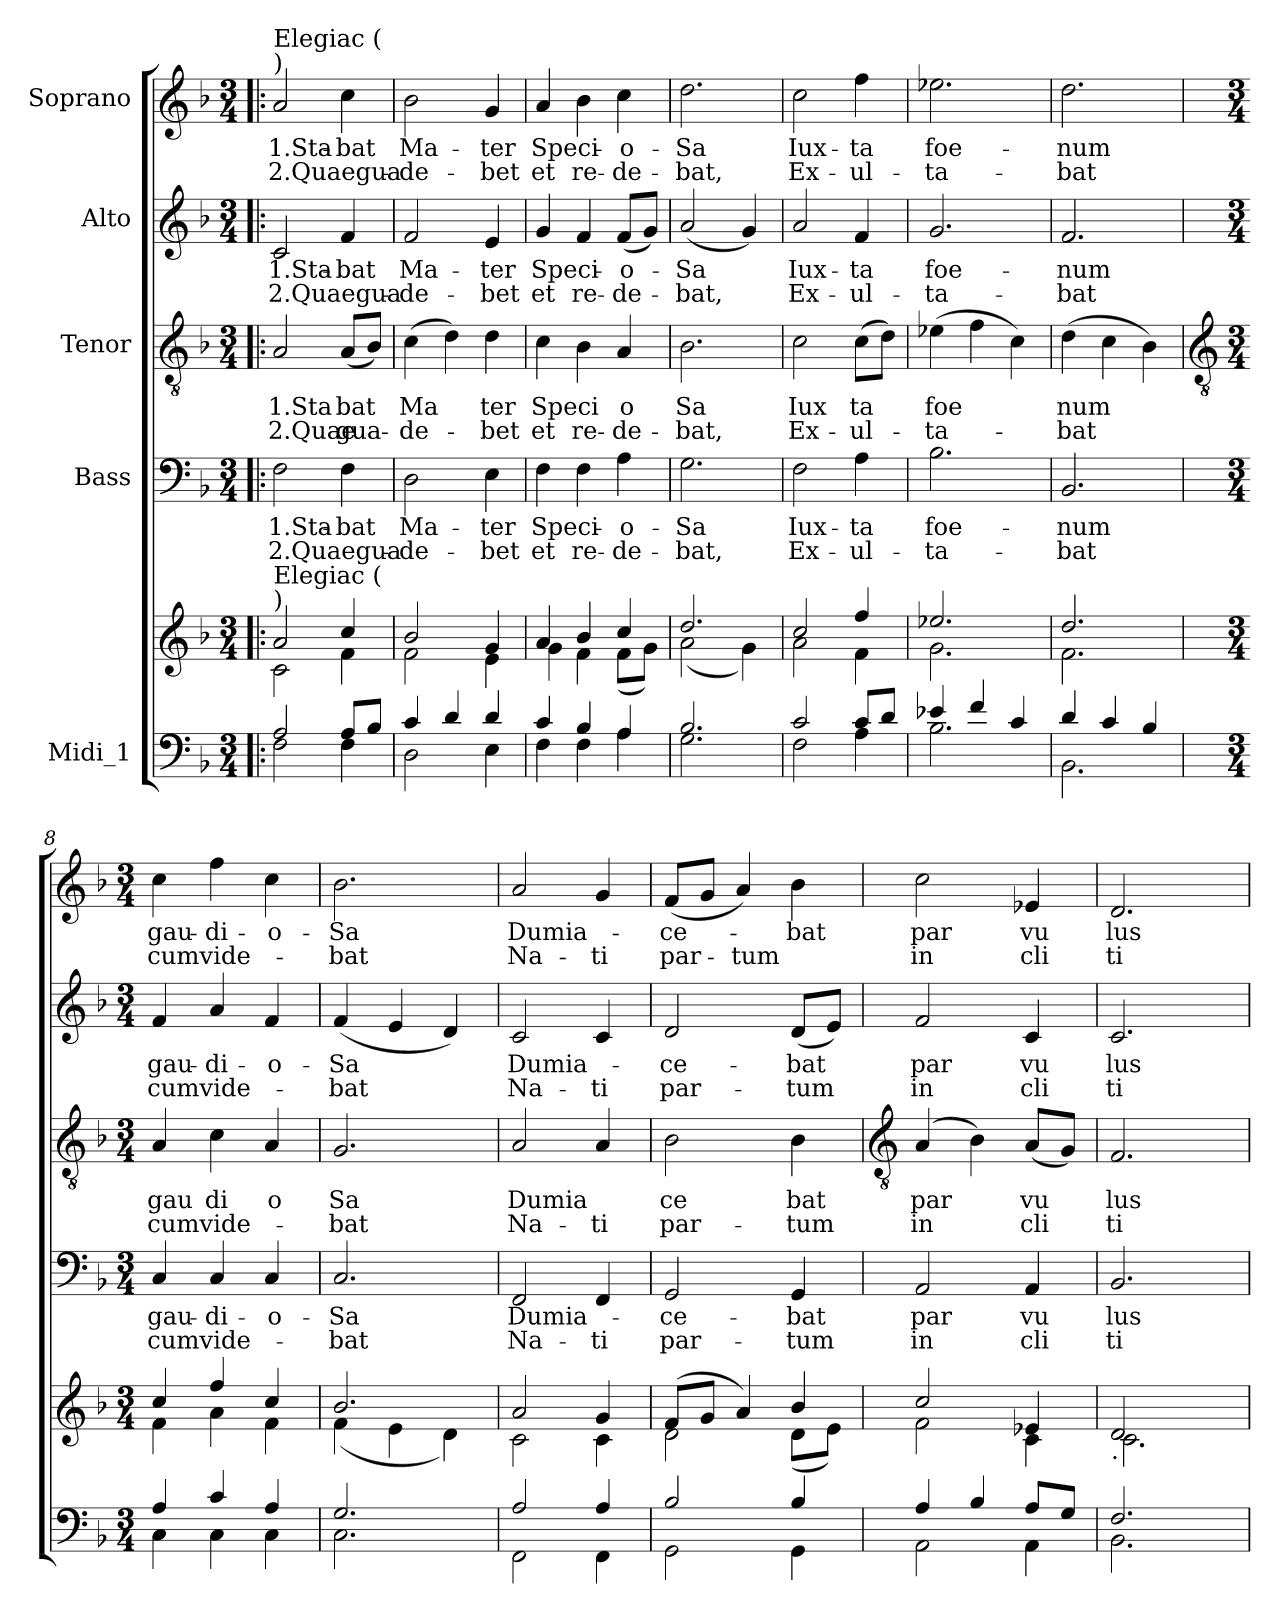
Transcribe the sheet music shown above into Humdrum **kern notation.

**kern	**kern	**kern	**text	**text	**kern	**text	**text	**kern	**text	**text	**kern	**text	**text
*part5	*part5	*part4	*part4	*part4	*part3	*part3	*part3	*part2	*part2	*part2	*part1	*part1	*part1
*staff6	*staff5	*staff4	*staff4	*staff4	*staff3	*staff3	*staff3	*staff2	*staff2	*staff2	*staff1	*staff1	*staff1
*I"Midi_1	*	*I"Bass	*	*	*I"Tenor	*	*	*I"Alto	*	*	*I"Soprano	*	*
*clefF4	*clefG2	*clefF4	*	*	*clefGv2	*	*	*clefG2	*	*	*clefG2	*	*
*k[b-]	*k[b-]	*k[b-]	*	*	*k[b-]	*	*	*k[b-]	*	*	*k[b-]	*	*
*F:	*F:	*F:	*	*	*F:	*	*	*F:	*	*	*F:	*	*
*M3/4	*M3/4	*M3/4	*	*	*M3/4	*	*	*M3/4	*	*	*M3/4	*	*
*MM84	*MM84	*MM84	*	*	*MM84	*	*	*MM84	*	*	*MM84	*	*
=1!|:	=1!|:	=1!|:	=1!|:	=1!|:	=1!|:	=1!|:	=1!|:	=1!|:	=1!|:	=1!|:	=1!|:	=1!|:	=1!|:
*^	*^	*	*	*	*	*	*	*	*	*	*	*	*
!	!	!	!	!	!	!	!	!	!	!	!	!	!LO:TX:a:t=)	!	!
!	!	!	!	!	!	!	!	!	!	!	!	!	!LO:TX:a:t=Elegiac (	!	!
!	!	!LO:TX:a:t=)	!	!	!	!	!	!	!	!	!	!	!	!	!
!	!	!LO:TX:a:t=Elegiac (	!	!	!	!	!	!	!	!	!	!	!	!	!
!	!	!	!	!	!LO:LY:b	!LO:LY:b	!	!LO:LY:b	!LO:LY:b	!	!LO:LY:b	!LO:LY:b	!	!LO:LY:b	!LO:LY:b
2A/	2F\	2a/	2c\	2F\	1.Sta-	-2.Quaegua-	2A/	1.Sta	2.Quae	2c/	1.Sta-	-2.Quaegua-	2a/	1.Sta-	-2.Quaegua-
!	!	!	!	!	!LO:LY:b	!	!	!LO:LY:b	!LO:LY:b	!	!LO:LY:b	!	!	!LO:LY:b	!
8A/L	4F\	4cc/	4f\	4F\	-bat	.	(<8A/L	bat	gua-	4f/	-bat	.	4cc\	-bat	.
8B-/J	.	.	.	.	.	.	8B-/J)	.	.	.	.	.	.	.	.
=2	=2	=2	=2	=2	=2	=2	=2	=2	=2	=2	=2	=2	=2	=2	=2
!	!	!	!	!	!LO:LY:b	!LO:LY:b	!	!LO:LY:b	!LO:LY:b	!	!LO:LY:b	!LO:LY:b	!	!LO:LY:b	!LO:LY:b
4c/	2D\	2b-/	2f\	2D\	Ma-	-de-	(>4c\	-Ma	de-	2f/	Ma-	-de-	2b-\	Ma-	-de-
4d/	.	.	.	.	.	.	4d\)	.	.	.	.	.	.	.	.
!	!	!	!	!	!LO:LY:b	!LO:LY:b	!	!LO:LY:b	!LO:LY:b	!	!LO:LY:b	!LO:LY:b	!	!LO:LY:b	!LO:LY:b
4d/	4E\	4g/	4e\	4E\	-ter	bet	4d\	-ter	bet	4e/	-ter	bet	4g/	-ter	bet
=3	=3	=3	=3	=3	=3	=3	=3	=3	=3	=3	=3	=3	=3	=3	=3
!	!	!	!	!	!LO:LY:b	!LO:LY:b	!	!LO:LY:b	!LO:LY:b	!	!LO:LY:b	!LO:LY:b	!	!LO:LY:b	!LO:LY:b
4c/	4F\	4a/	4g\	4F\	Speci-	-et	4c\	Speci	et	4g/	Speci-	-et	4a/	Speci-	-et
!	!	!	!	!	!	!LO:LY:b	!	!	!LO:LY:b	!	!	!LO:LY:b	!	!	!LO:LY:b
4B-/	4F\	4b-/	4f\	4F\	.	re-	4B-\	.	re-	4f/	.	re-	4b-\	.	re-
!	!	!	!	!	!LO:LY:b	!LO:LY:b	!	!LO:LY:b	!LO:LY:b	!	!LO:LY:b	!LO:LY:b	!	!LO:LY:b	!LO:LY:b
4A/	4A\	4cc/	(<8f\L	4A\	-o-	-de-	4A/	-o	de-	(<8f/L	-o-	-de-	4cc\	-o-	-de-
.	.	.	8g\J)	.	.	.	.	.	.	8g/J)	.	.	.	.	.
=4	=4	=4	=4	=4	=4	=4	=4	=4	=4	=4	=4	=4	=4	=4	=4
!	!	!	!	!	!LO:LY:b	!LO:LY:b	!	!LO:LY:b	!LO:LY:b	!	!LO:LY:b	!LO:LY:b	!	!LO:LY:b	!LO:LY:b
2.B-/	2.G\	2.dd/	(<2a\	2.G\	-Sa	bat,	2.B-\	-Sa	bat,	(<2a/	-Sa	bat,	2.dd\	-Sa	bat,
.	.	.	4g\)	.	.	.	.	.	.	4g/)	.	.	.	.	.
=5	=5	=5	=5	=5	=5	=5	=5	=5	=5	=5	=5	=5	=5	=5	=5
!	!	!	!	!	!LO:LY:b	!LO:LY:b	!	!LO:LY:b	!LO:LY:b	!	!LO:LY:b	!LO:LY:b	!	!LO:LY:b	!LO:LY:b
2c/	2F\	2cc/	2a\	2F\	Iux-	-Ex-	2c\	Iux	Ex-	2a/	Iux-	-Ex-	2cc\	Iux-	-Ex-
!	!	!	!	!	!LO:LY:b	!LO:LY:b	!	!LO:LY:b	!LO:LY:b	!	!LO:LY:b	!LO:LY:b	!	!LO:LY:b	!LO:LY:b
8c/L	4A\	4ff/	4f\	4A\	-ta	ul-	(>8c\L	-ta	ul-	4f/	-ta	ul-	4ff\	-ta	ul-
8d/J	.	.	.	.	.	.	8d\J)	.	.	.	.	.	.	.	.
=6	=6	=6	=6	=6	=6	=6	=6	=6	=6	=6	=6	=6	=6	=6	=6
!	!	!	!	!	!LO:LY:b	!LO:LY:b	!	!LO:LY:b	!LO:LY:b	!	!LO:LY:b	!LO:LY:b	!	!LO:LY:b	!LO:LY:b
4e-X/	2.B-\	2.ee-X/	2.g\	2.B-\	-foe-	-ta-	(>4e-X\	-foe	ta-	2.g/	-foe-	-ta-	2.ee-X\	-foe-	-ta-
4f/	.	.	.	.	.	.	4f\	.	.	.	.	.	.	.	.
4c/	.	.	.	.	.	.	4c\)	.	.	.	.	.	.	.	.
=7	=7	=7	=7	=7	=7	=7	=7	=7	=7	=7	=7	=7	=7	=7	=7
!	!	!	!	!	!LO:LY:b	!LO:LY:b	!	!LO:LY:b	!LO:LY:b	!	!LO:LY:b	!LO:LY:b	!	!LO:LY:b	!LO:LY:b
4d/	2.BB-\	2.dd/	2.f\	2.BB-/	-num	bat	(>4d\	-num	bat	2.f/	-num	bat	2.dd\	-num	bat
4c/	.	.	.	.	.	.	4c\	.	.	.	.	.	.	.	.
4B-/	.	.	.	.	.	.	4B-\)	.	.	.	.	.	.	.	.
!!LO:LB:g=z
=8	=8	=8	=8	=8	=8	=8	=8	=8	=8	=8	=8	=8	=8	=8	=8
*	*	*	*	*	*	*	*clefGv2	*	*	*	*	*	*	*	*
*M3/4	*	*M3/4	*	*M3/4	*	*	*M3/4	*	*	*M3/4	*	*	*M3/4	*	*
!	!	!	!	!	!LO:LY:b	!LO:LY:b	!	!LO:LY:b	!LO:LY:b	!	!LO:LY:b	!LO:LY:b	!	!LO:LY:b	!LO:LY:b
4A/	4C\	4cc/	4f\	4C/	gau-	-cumvide-	4A/	gau	cumvide-	4f/	gau-	-cumvide-	4cc\	gau-	-cumvide-
!	!	!	!	!	!LO:LY:b	!	!	!LO:LY:b	!	!	!LO:LY:b	!	!	!LO:LY:b	!
4c/	4C\	4ff/	4a\	4C/	-di-	.	4c\	-di	.	4a/	-di-	.	4ff\	-di-	.
!	!	!	!	!	!LO:LY:b	!	!	!LO:LY:b	!	!	!LO:LY:b	!	!	!LO:LY:b	!
4A/	4C\	4cc/	4f\	4C/	-o-	.	4A/	o	.	4f/	-o-	.	4cc\	-o-	.
=9	=9	=9	=9	=9	=9	=9	=9	=9	=9	=9	=9	=9	=9	=9	=9
!	!	!	!	!	!LO:LY:b	!LO:LY:b	!	!LO:LY:b	!LO:LY:b	!	!LO:LY:b	!LO:LY:b	!	!LO:LY:b	!LO:LY:b
2.G/	2.C\	2.b-/	(<4f\	2.C/	-Sa	bat	2.G/	Sa	bat	(<4f/	-Sa	bat	2.b-\	-Sa	bat
.	.	.	4e\	.	.	.	.	.	.	4e/	.	.	.	.	.
.	.	.	4d\)	.	.	.	.	.	.	4d/)	.	.	.	.	.
=10	=10	=10	=10	=10	=10	=10	=10	=10	=10	=10	=10	=10	=10	=10	=10
!	!	!	!	!	!LO:LY:b	!LO:LY:b	!	!LO:LY:b	!LO:LY:b	!	!LO:LY:b	!LO:LY:b	!	!LO:LY:b	!LO:LY:b
2A/	2FF\	2a/	2c\	2FF/	Dumia-	-Na-	2A/	Dumia	Na-	2c/	Dumia-	-Na-	2a/	Dumia-	-Na-
!	!	!	!	!	!	!LO:LY:b	!	!	!LO:LY:b	!	!	!LO:LY:b	!	!	!LO:LY:b
4A/	4FF\	4g/	4c\	4FF/	.	-ti	4A/	.	-ti	4c/	.	-ti	4g/	.	-ti
=11	=11	=11	=11	=11	=11	=11	=11	=11	=11	=11	=11	=11	=11	=11	=11
!	!	!	!	!	!LO:LY:b	!LO:LY:b	!	!LO:LY:b	!LO:LY:b	!	!LO:LY:b	!LO:LY:b	!	!LO:LY:b	!LO:LY:b
2B-/	2GG\	(>8f/L	2d\	2GG/	ce-	-par-	2B-\	ce	par-	2d/	ce-	-par-	(<8f/L	ce-	-par-
.	.	8g/J	.	.	.	.	.	.	.	.	.	.	8g/J	.	.
!	!	!	!	!	!	!	!	!	!	!	!	!	!	!	!LO:LY:b
.	.	4a/)	.	.	.	.	.	.	.	.	.	.	4a/)	.	-tum
!	!	!	!	!	!LO:LY:b	!LO:LY:b	!	!LO:LY:b	!LO:LY:b	!	!LO:LY:b	!LO:LY:b	!	!LO:LY:b	!
4B-/	4GG\	4b-/	(<8d\L	4GG/	-bat	tum	4B-\	-bat	tum	(<8d/L	-bat	tum	4b-\	bat	.
.	.	.	8e\J)	.	.	.	.	.	.	8e/J)	.	.	.	.	.
!!LO:LB:g=z
=12	=12	=12	=12	=12	=12	=12	=12	=12	=12	=12	=12	=12	=12	=12	=12
*	*	*	*	*	*	*	*clefGv2	*	*	*	*	*	*	*	*
!	!	!	!	!	!LO:LY:b	!LO:LY:b	!	!LO:LY:b	!LO:LY:b	!	!LO:LY:b	!LO:LY:b	!	!LO:LY:b	!LO:LY:b
4A/	2AA\	2cc/	2f\	2AA/	par	in	(>4A/	par	in	2f/	par	in	2cc\	par	in
4B-/	.	.	.	.	.	.	4B-\)	.	.	.	.	.	.	.	.
!	!	!	!	!	!LO:LY:b	!LO:LY:b	!	!LO:LY:b	!LO:LY:b	!	!LO:LY:b	!LO:LY:b	!	!LO:LY:b	!LO:LY:b
8A/L	4AA\	4e-X/	4c\	4AA/	vu	cli	(<8A/L	vu	cli	4c/	vu	cli	4e-X/	vu	cli
8G/J	.	.	.	.	.	.	8G/J)	.	.	.	.	.	.	.	.
=13	=13	=13	=13	=13	=13	=13	=13	=13	=13	=13	=13	=13	=13	=13	=13
!	!	!LO:TX:b:t=.	!	!	!	!	!	!	!	!	!	!	!	!	!
!	!	!	!	!	!LO:LY:b	!LO:LY:b	!	!LO:LY:b	!LO:LY:b	!	!LO:LY:b	!LO:LY:b	!	!LO:LY:b	!LO:LY:b
2.F/	2.BB-\	2d/	2.c\	2.BB-/	lus	ti	2.F/	lus	ti	2.c/	lus	ti	2.d/	lus	ti
.	.	4ryy	.	.	.	.	.	.	.	.	.	.	.	.	.
*v	*v	*	*	*	*	*	*	*	*	*	*	*	*	*	*
*	*v	*v	*	*	*	*	*	*	*	*	*	*	*	*
=	=	=	=	=	=	=	=	=	=	=	=	=	=
*-	*-	*-	*-	*-	*-	*-	*-	*-	*-	*-	*-	*-	*-
